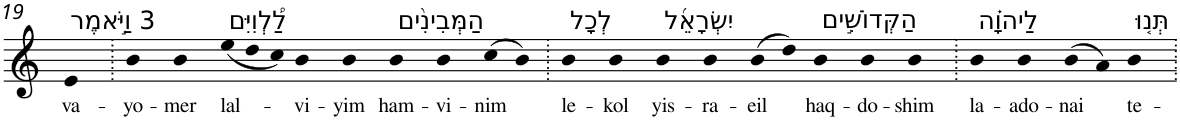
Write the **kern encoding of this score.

**kern	**text
*part1	*part1
*staff1	*staff1
*I"Piano	*
*I'Pno	*
!!LO:PB:g=z
*clefG2	*
*k[]	*
=19	=19
!LO:TX:a:t=3 וַיֹּ֣אמֶר	!
!	!LO:LY:b
4e	va-
=20.	=20.
!	!LO:LY:b
4b	-yo-
!	!LO:LY:b
4b	-mer
*Xtuplet	*
!LO:TX:a:t=לַ֠לְוִיִּם	!
!	!LO:LY:b
(<12ee	lal-
12dd	.
12cc)	.
!	!LO:LY:b
4b	-vi-
!	!LO:LY:b
4b	-yim
!LO:TX:a:t=הַמְּבִינִ֨ים	!
!	!LO:LY:b
4b	ham-
!	!LO:LY:b
4b	-vi-
!	!LO:LY:b
(>8cc	-nim
8b)	.
=21.	=21.
!LO:TX:a:t=לְכָל	!
!	!LO:LY:b
4b	le-
!	!LO:LY:b
4b	-kol
!LO:TX:a:t=יִשְׂרָאֵ֜ל	!
!	!LO:LY:b
4b	yis-
!	!LO:LY:b
4b	-ra-
!	!LO:LY:b
(>8b	-eil
8dd)	.
!LO:TX:a:t=הַקְּדוֹשִׁ֣ים	!
!	!LO:LY:b
4b	haq-
!	!LO:LY:b
4b	-do-
!	!LO:LY:b
4b	-shim
=22.	=22.
!LO:TX:a:t=לַיהוָ֗ה	!
!	!LO:LY:b
4b	la-
!	!LO:LY:b
4b	-ado-
!	!LO:LY:b
(>8b	-nai
8a)	.
!LO:TX:a:t=תְּנ֤וּ	!
!	!LO:LY:b
4b	te-
=.	=.
*-	*-
